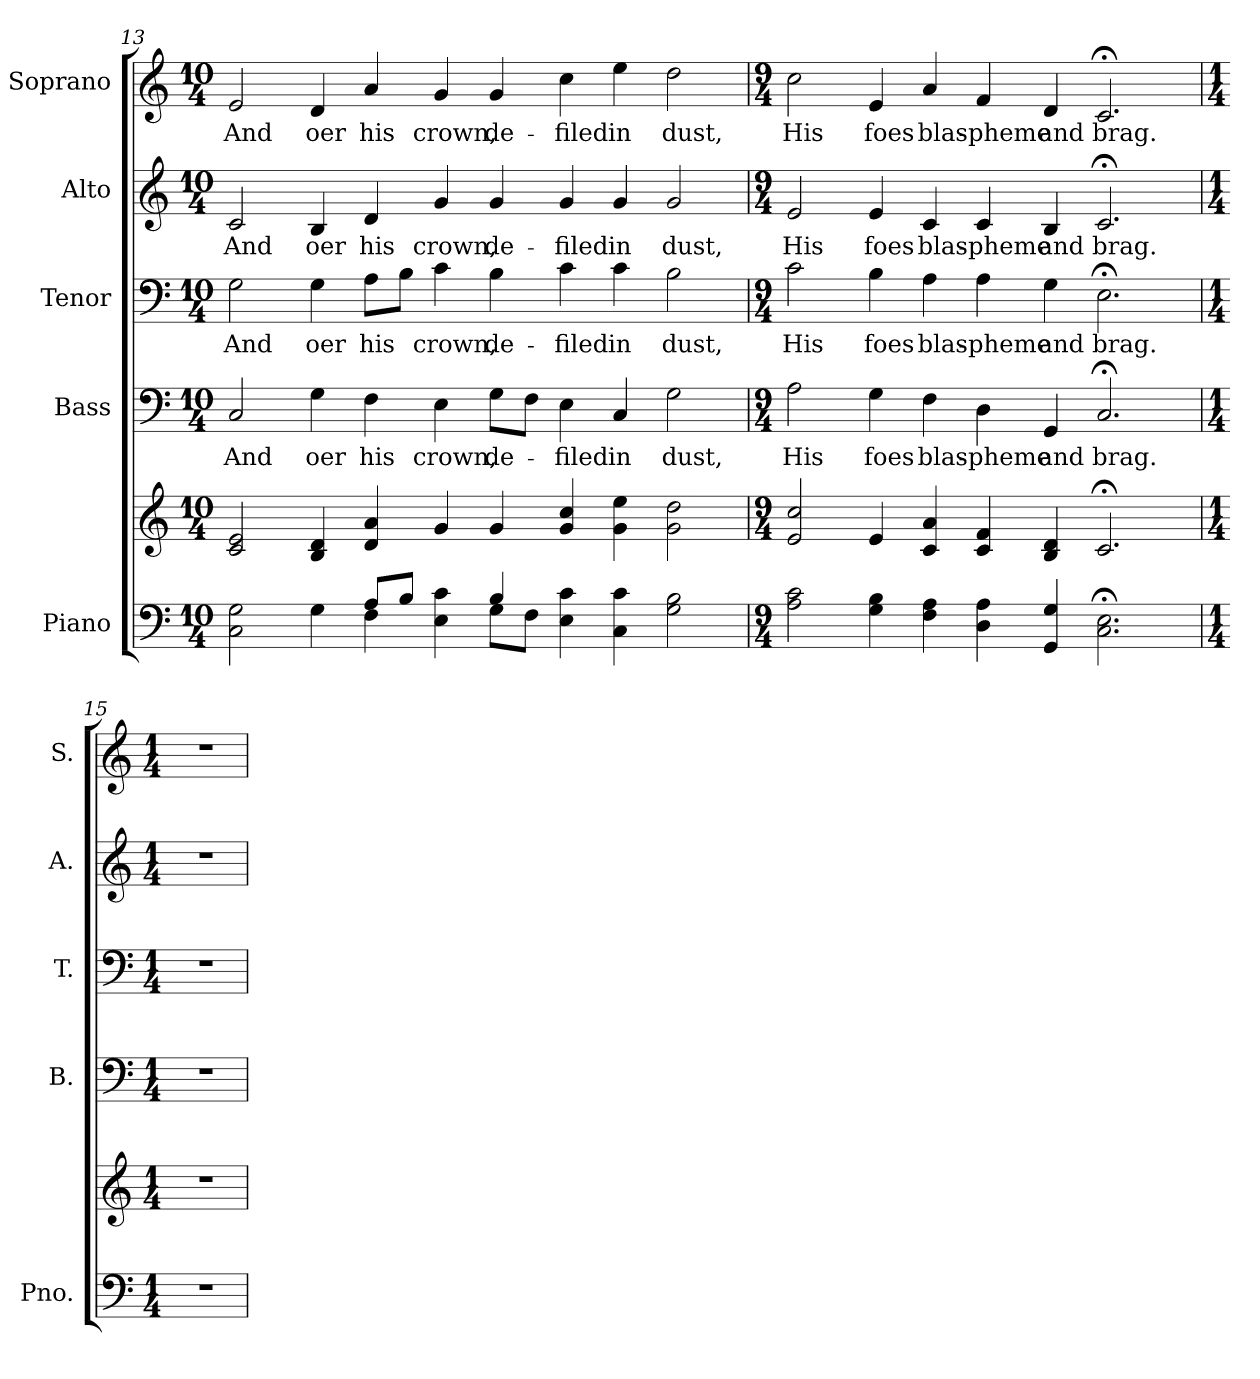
**kern	**kern	**kern	**text	**kern	**text	**kern	**text	**kern	**text
*part5	*part5	*part4	*part4	*part3	*part3	*part2	*part2	*part1	*part1
*staff6	*staff5	*staff4	*staff4	*staff3	*staff3	*staff2	*staff2	*staff1	*staff1
*I"Piano	*	*I"Bass	*	*I"Tenor	*	*I"Alto	*	*I"Soprano	*
*I'Pno.	*	*I'B.	*	*I'T.	*	*I'A.	*	*I'S.	*
!!LO:PB:g=z
*clefF4	*clefG2	*clefF4	*	*clefF4	*	*clefG2	*	*clefG2	*
*k[]	*k[]	*k[]	*	*k[]	*	*k[]	*	*k[]	*
*C:	*C:	*C:	*	*C:	*	*C:	*	*C:	*
*M10/4	*M10/4	*M10/4	*	*M10/4	*	*M10/4	*	*M10/4	*
=13	=13	=13	=13	=13	=13	=13	=13	=13	=13
*^	*	*	*	*	*	*	*	*	*
!	!	!	!	!LO:LY:b:color=#000000	!	!	!	!	!	!
!	!	!	!	!	!	!LO:LY:b:color=#000000	!	!	!	!
!	!	!	!	!	!	!	!	!LO:LY:b:color=#000000	!	!
!	!	!	!	!	!	!	!	!	!	!LO:LY:b:color=#000000
2Ci\ 2Gi	2ryy	2ci/ 2ei	2Ci/	And	2Gi\	And	2ci/	And	2ei/	And
!	!	!	!	!LO:LY:b:color=#000000	!	!	!	!	!	!
!	!	!	!	!	!	!LO:LY:b:color=#000000	!	!	!	!
!	!	!	!	!	!	!	!	!LO:LY:b:color=#000000	!	!
!	!	!	!	!	!	!	!	!	!	!LO:LY:b:color=#000000
4Gi\	4ryy	4Bi/ 4di	4Gi\	oer	4Gi\	oer	4Bi/	oer	4di/	oer
!	!	!	!	!LO:LY:b:color=#000000	!	!	!	!	!	!
!	!	!	!	!	!	!LO:LY:b:color=#000000	!	!	!	!
!	!	!	!	!	!	!	!	!LO:LY:b:color=#000000	!	!
!	!	!	!	!	!	!	!	!	!	!LO:LY:b:color=#000000
8Ai/L	4Fi\	4di/ 4ai	4Fi\	his	8Ai\L	his	4di/	his	4ai/	his
8Bi/J	.	.	.	.	8Bi\J	.	.	.	.	.
!	!	!	!	!LO:LY:b:color=#000000	!	!	!	!	!	!
!	!	!	!	!	!	!LO:LY:b:color=#000000	!	!	!	!
!	!	!	!	!	!	!	!	!LO:LY:b:color=#000000	!	!
!	!	!	!	!	!	!	!	!	!	!LO:LY:b:color=#000000
4Ei\ 4ci	4ryy	4gi/	4Ei\	crown,	4ci\	crown,	4gi/	crown,	4gi/	crown,
!	!	!	!	!LO:LY:b:color=#000000	!	!	!	!	!	!
!	!	!	!	!	!	!LO:LY:b:color=#000000	!	!	!	!
!	!	!	!	!	!	!	!	!LO:LY:b:color=#000000	!	!
!	!	!	!	!	!	!	!	!	!	!LO:LY:b:color=#000000
4Bi/	8Gi\L	4gi/	8Gi\L	de-	4Bi\	de-	4gi/	de-	4gi/	de-
.	8Fi\J	.	8Fi\J	.	.	.	.	.	.	.
!	!	!	!	!LO:LY:b:color=#000000	!	!	!	!	!	!
!	!	!	!	!	!	!LO:LY:b:color=#000000	!	!	!	!
!	!	!	!	!	!	!	!	!LO:LY:b:color=#000000	!	!
!	!	!	!	!	!	!	!	!	!	!LO:LY:b:color=#000000
4Ei\ 4ci	2ryy	4gi/ 4cci	4Ei\	-filed	4ci\	-filed	4gi/	-filed	4cci\	-filed
!	!	!	!	!LO:LY:b:color=#000000	!	!	!	!	!	!
!	!	!	!	!	!	!LO:LY:b:color=#000000	!	!	!	!
!	!	!	!	!	!	!	!	!LO:LY:b:color=#000000	!	!
!	!	!	!	!	!	!	!	!	!	!LO:LY:b:color=#000000
4Ci\ 4ci	.	4gi\ 4eei	4Ci/	in	4ci\	in	4gi/	in	4eei\	in
!	!	!	!	!LO:LY:b:color=#000000	!	!	!	!	!	!
!	!	!	!	!	!	!LO:LY:b:color=#000000	!	!	!	!
!	!	!	!	!	!	!	!	!LO:LY:b:color=#000000	!	!
!	!	!	!	!	!	!	!	!	!	!LO:LY:b:color=#000000
2Gi\ 2Bi	2ryy	2gi\ 2ddi	2Gi\	dust,	2Bi\	dust,	2gi/	dust,	2ddi\	dust,
*v	*v	*	*	*	*	*	*	*	*	*
=14	=14	=14	=14	=14	=14	=14	=14	=14	=14
*M9/4	*M9/4	*M9/4	*	*M9/4	*	*M9/4	*	*M9/4	*
*^	*	*	*	*	*	*	*	*	*
!	!	!	!	!LO:LY:b:color=#000000	!	!	!	!	!	!
*v	*v	*	*	*	*	*	*	*	*	*
*^	*	*	*	*	*	*	*	*	*
!	!	!	!	!	!	!LO:LY:b:color=#000000	!	!	!	!
*v	*v	*	*	*	*	*	*	*	*	*
*^	*	*	*	*	*	*	*	*	*
!	!	!	!	!	!	!	!	!LO:LY:b:color=#000000	!	!
*v	*v	*	*	*	*	*	*	*	*	*
*^	*	*	*	*	*	*	*	*	*
!	!	!	!	!	!	!	!	!	!	!LO:LY:b:color=#000000
*v	*v	*	*	*	*	*	*	*	*	*
2Ai\ 2ci	2ei/ 2cci	2Ai\	His	2ci\	His	2ei/	His	2cci\	His
!	!	!	!LO:LY:b:color=#000000	!	!	!	!	!	!
!	!	!	!	!	!LO:LY:b:color=#000000	!	!	!	!
!	!	!	!	!	!	!	!LO:LY:b:color=#000000	!	!
!	!	!	!	!	!	!	!	!	!LO:LY:b:color=#000000
4Gi\ 4Bi	4ei/	4Gi\	foes	4Bi\	foes	4ei/	foes	4ei/	foes
!	!	!	!LO:LY:b:color=#000000	!	!	!	!	!	!
!	!	!	!	!	!LO:LY:b:color=#000000	!	!	!	!
!	!	!	!	!	!	!	!LO:LY:b:color=#000000	!	!
!	!	!	!	!	!	!	!	!	!LO:LY:b:color=#000000
4Fi\ 4Ai	4ci/ 4ai	4Fi\	blas-	4Ai\	blas-	4ci/	blas-	4ai/	blas-
!	!	!	!LO:LY:b:color=#000000	!	!	!	!	!	!
!	!	!	!	!	!LO:LY:b:color=#000000	!	!	!	!
!	!	!	!	!	!	!	!LO:LY:b:color=#000000	!	!
!	!	!	!	!	!	!	!	!	!LO:LY:b:color=#000000
4Di\ 4Ai	4ci/ 4fi	4Di\	-pheme	4Ai\	-pheme	4ci/	-pheme	4fi/	-pheme
!	!	!	!LO:LY:b:color=#000000	!	!	!	!	!	!
!	!	!	!	!	!LO:LY:b:color=#000000	!	!	!	!
!	!	!	!	!	!	!	!LO:LY:b:color=#000000	!	!
!	!	!	!	!	!	!	!	!	!LO:LY:b:color=#000000
4GGi/ 4Gi	4Bi/ 4di	4GGi/	and	4Gi\	and	4Bi/	and	4di/	and
!	!	!	!LO:LY:b:color=#000000	!	!	!	!	!	!
!	!	!	!	!	!LO:LY:b:color=#000000	!	!	!	!
!	!	!	!	!	!	!	!LO:LY:b:color=#000000	!	!
!	!	!	!	!	!	!	!	!	!LO:LY:b:color=#000000
2.Ci\; 2.Ei;	2.c;i/	2.C;i/	brag.	2.E;i\	brag.	2.c;i/	brag.	2.c;i/	brag.
!!LO:PB:g=z
=15	=15	=15	=15	=15	=15	=15	=15	=15	=15
*M1/4	*M1/4	*M1/4	*	*M1/4	*	*M1/4	*	*M1/4	*
!LO:N:vis=1	!LO:N:vis=1	!LO:N:vis=1	!	!LO:N:vis=1	!	!LO:N:vis=1	!	!LO:N:vis=1	!
4r	4r	4r	.	4r	.	4r	.	4r	.
=	=	=	=	=	=	=	=	=	=
*-	*-	*-	*-	*-	*-	*-	*-	*-	*-
